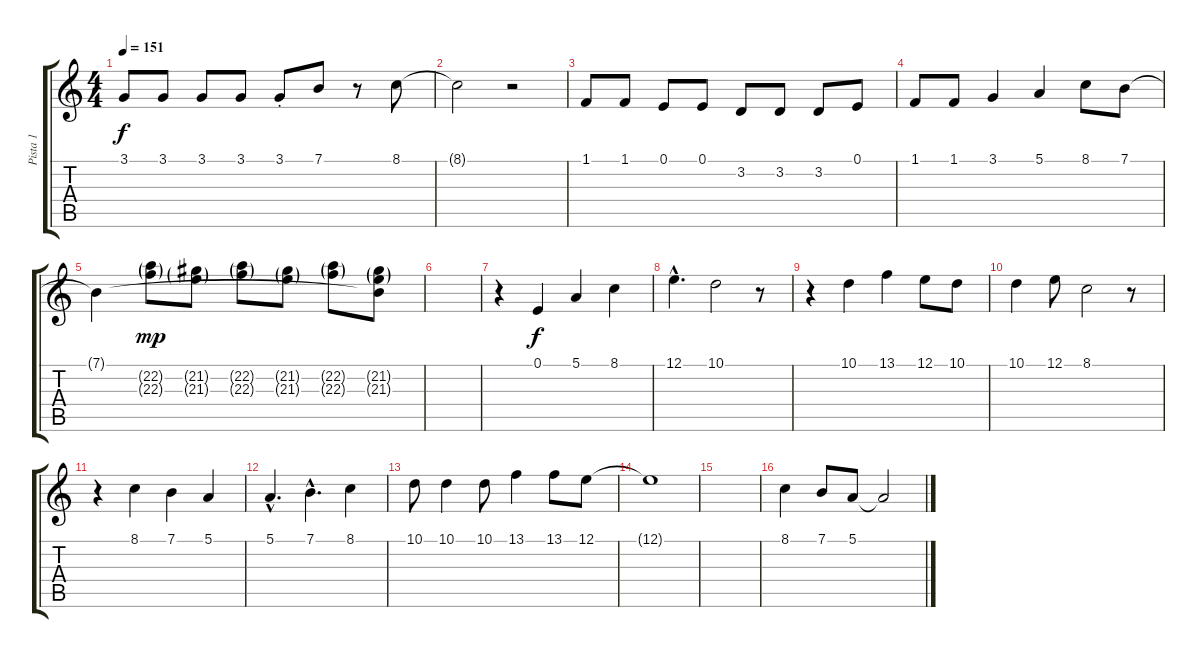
\track ("Pista 1" "Pista 1") {instrument lead6voice}
\staff {score tabs}
\tuning (E4 B3 G3 D3 A2 E2) {hide}
\ts (4 4)
\tempo 151
\clef g2
\ks c
3.1.8{dy f} 3.1.8 3.1.8 3.1.8 3.1{st}.8 7.1.8 r.8 8.1.8 |
8.1{t}.2 r.2 |
1.1.8 1.1.8 0.1.8 0.1.8 3.2.8 3.2.8 3.2.8 0.1.8 |
1.1.8 1.1.8 3.1.4 5.1.4 8.1.8 7.1.8 |
7.1{t}.4 (22.2{g} 22.3{g}).8{dy mp} (21.2{g} 21.3{g}).8 (22.2{g} 22.3{g}).8 (21.2{g} 21.3{g}).8 (22.2{g} 22.3{g}).8 (7.1{t} 21.2{g} 21.3{g}).8 |
|
r.4 0.1.4{dy f} 5.1.4 8.1.4 |
12.1{hac}.4{d} 10.1.2 r.8 |
r.4 10.1.4 13.1.4 12.1.8 10.1.8 |
10.1.4 12.1.8 8.1.2 r.8 |
r.4 8.1.4 7.1.4 5.1.4 |
5.1{hac}.4{d} 7.1{hac}.4{d} 8.1.4 |
10.1.8 10.1.4 10.1.8 13.1.4 13.1.8 12.1.8 |
12.1{t}.1 |
|
8.1.4 7.1.8 5.1.8 5.1{t}.2
